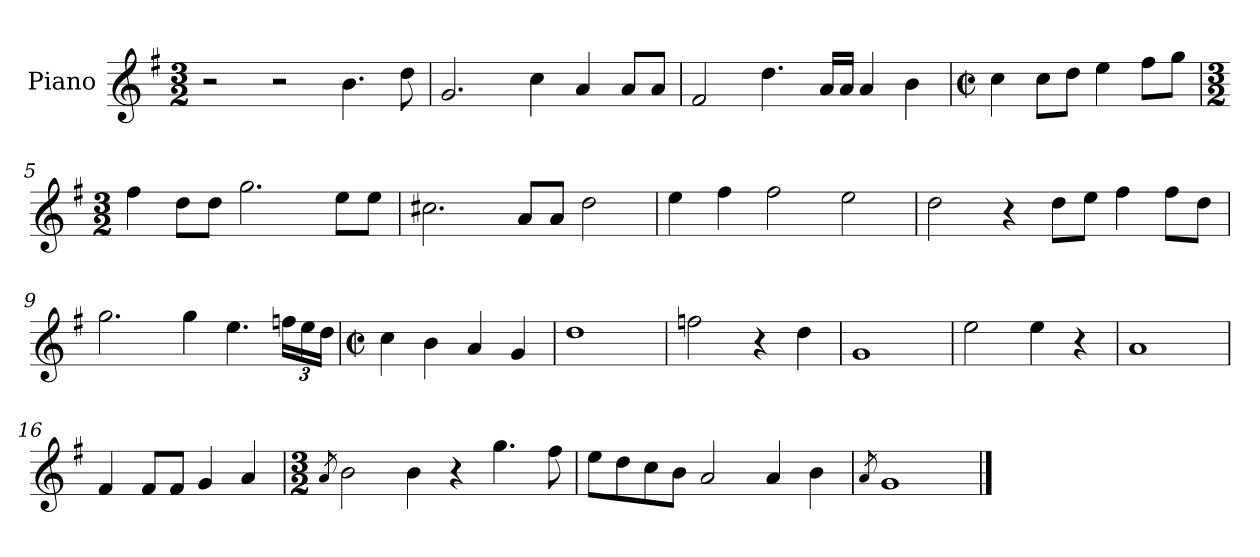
**kern
*part1
*staff1
*I"Piano
*I'Pno.
*clefG2
*k[f#]
*M3/2
=1
2r
2r
4.b\
8dd\
=2
2.g/
4cc\
4a/
8a/L
8a/J
=3
2f#/
4.dd\
16a/LL
16a/JJ
4a/
4b\
=4
*M2/2
*met(c|)
4cc\
8cc\L
8dd\J
4ee\
8ff#\L
8gg\J
=5
*M3/2
4ff#\
8dd\L
8dd\J
2.gg\
8ee\L
8ee\J
=6
2.cc#X\
8a/L
8a/J
2dd\
!!LO:LB:g=z
=7
4ee\
4ff#\
2ff#\
2ee\
=8
2dd\
4r
8dd\L
8ee\J
4ff#\
8ff#\L
8dd\J
=9
2.gg\
4gg\
4.ee\
*Xbrackettup
24ffn\LL
24ee\
24dd\JJ
=10
*M2/2
*met(c|)
4cc\
4b\
4a/
4g/
=11
1dd
=12
2ffn\
4r
4dd\
=13
1g
=14
2ee\
4ee\
4r
=15
1a
!!LO:LB:g=z
=16
4f#/
8f#/L
8f#/J
4g/
4a/
=17
*M3/2
8qa/
2b\
4b\
4r
4.gg\
8ff#\
=18
8ee\L
8dd\
8cc\
8b\J
2a/
4a/
4b\
=19
8qa/
1g
==
*-
